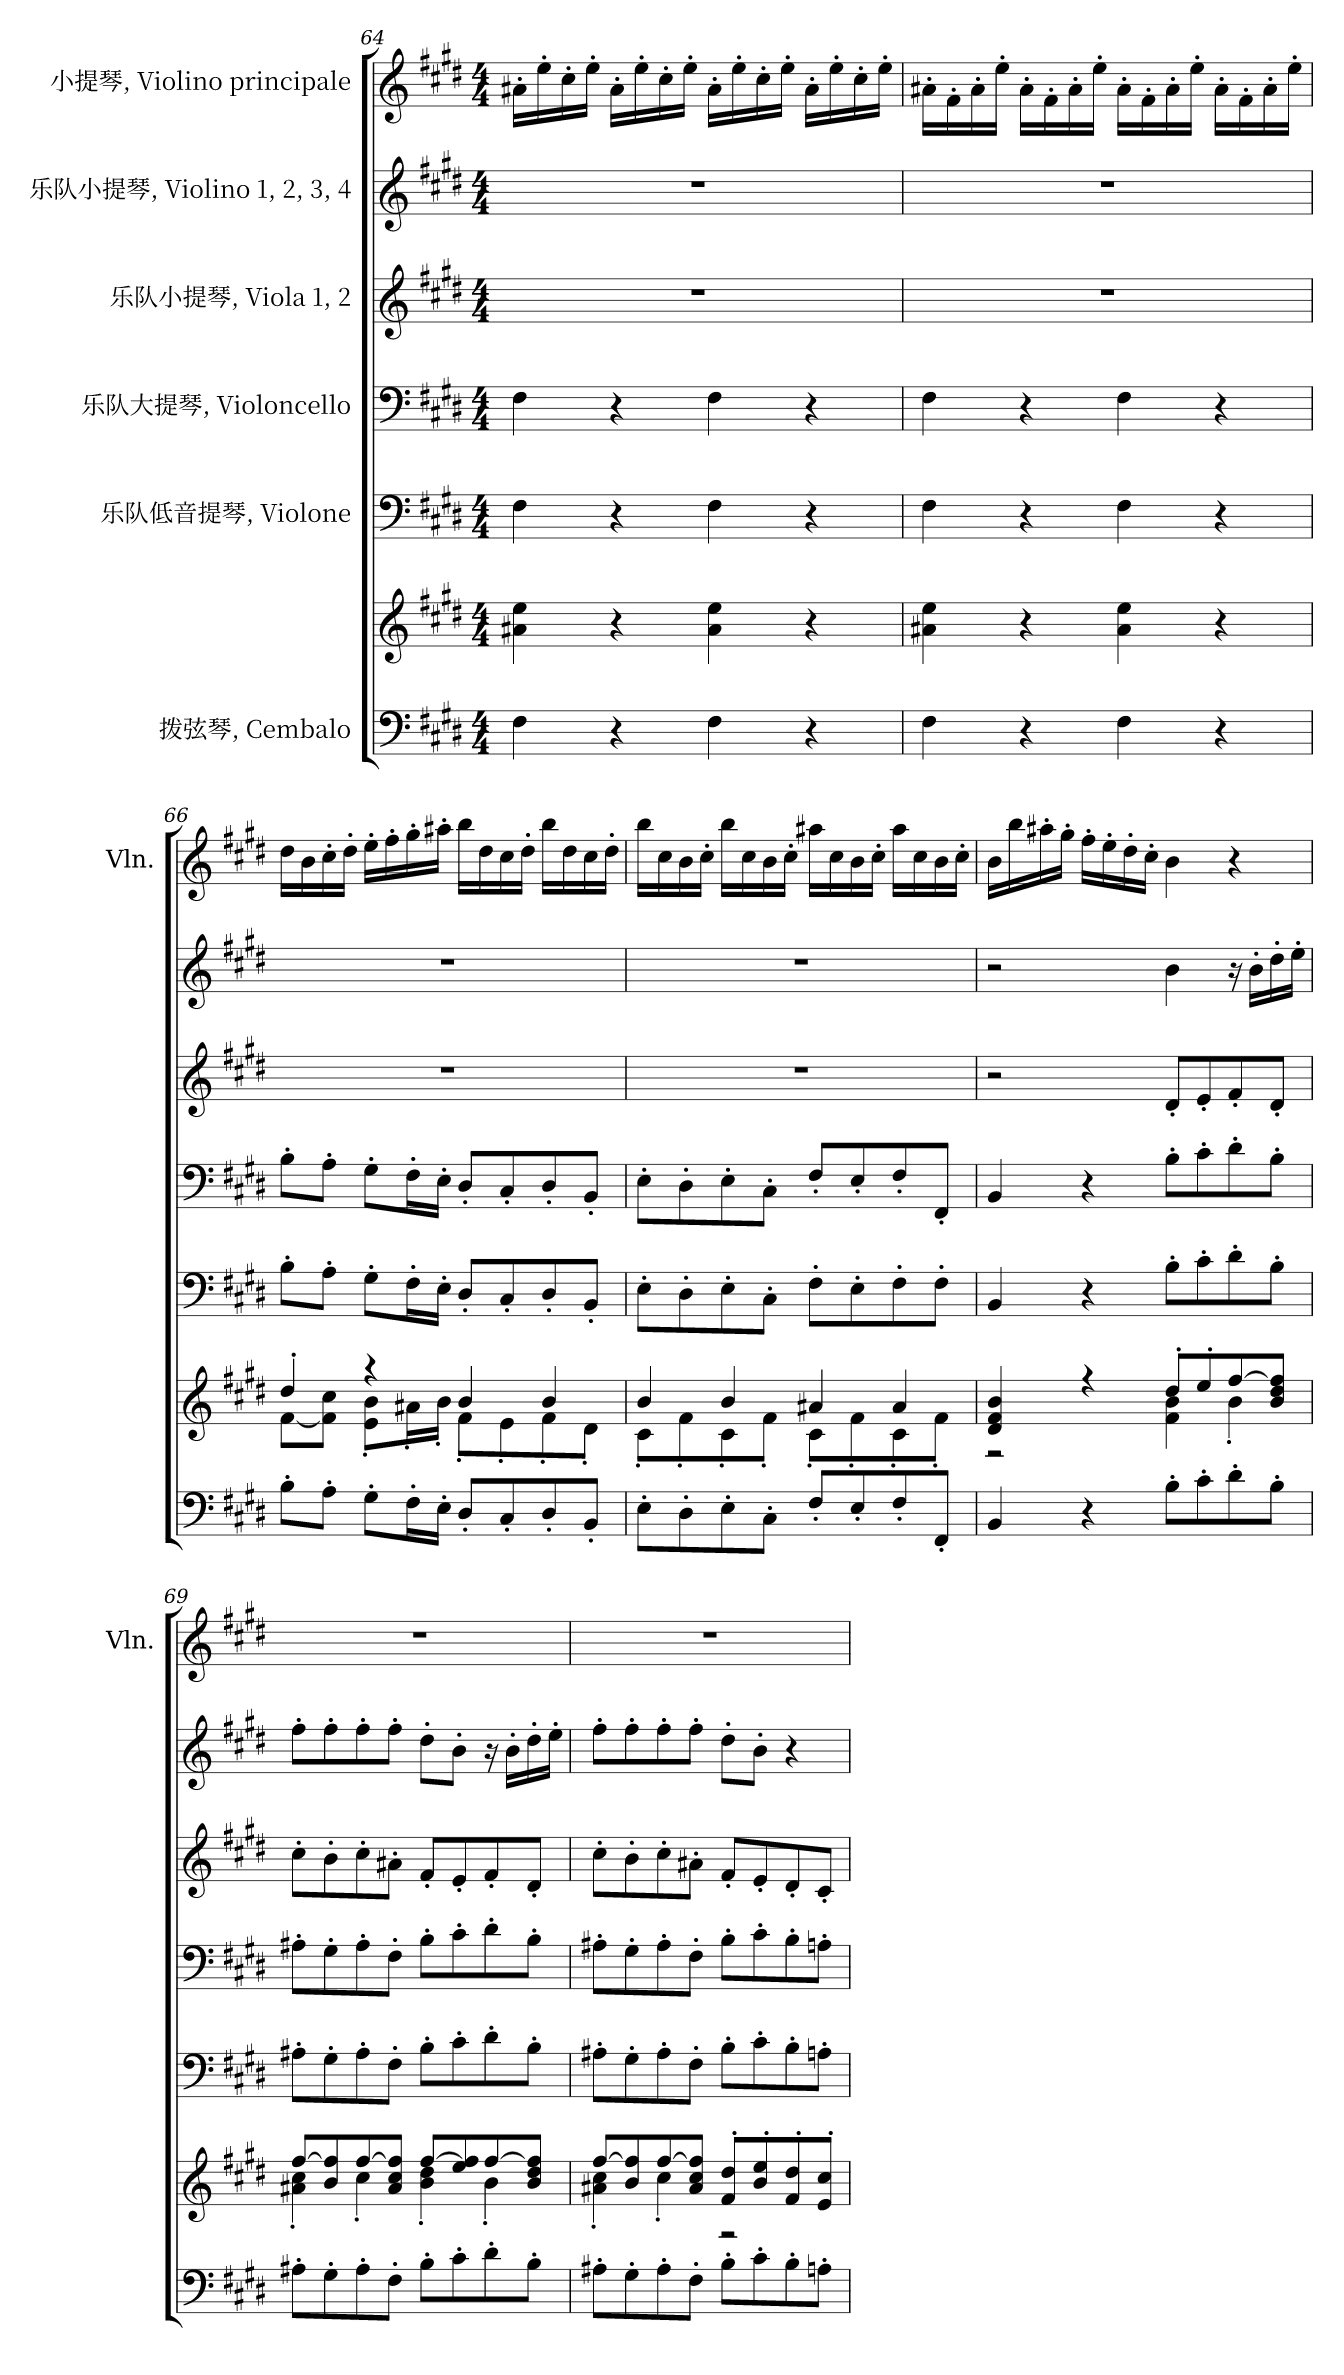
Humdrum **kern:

**kern	**kern	**kern	**kern	**kern	**kern	**kern
*part6	*part6	*part5	*part4	*part3	*part2	*part1
*staff7	*staff6	*staff5	*staff4	*staff3	*staff2	*staff1
*I"拨弦琴, Cembalo	*	*I"乐队低音提琴, Violone	*I"乐队大提琴, Violoncello	*I"乐队小提琴, Viola 1, 2	*I"乐队小提琴, Violino 1, 2, 3, 4	*I"小提琴, Violino principale
*	*	*	*	*	*	*I'Vln.
!!LO:PB:g=z
*clefF4	*clefG2	*clefF4	*clefF4	*clefG2	*clefG2	*clefG2
*	*	*ITrd7c12	*	*	*	*
*k[f#c#g#d#]	*k[f#c#g#d#]	*k[f#c#g#d#]	*k[f#c#g#d#]	*k[f#c#g#d#]	*k[f#c#g#d#]	*k[f#c#g#d#]
*M4/4	*M4/4	*M4/4	*M4/4	*M4/4	*M4/4	*M4/4
=64	=64	=64	=64	=64	=64	=64
4F#\	4a#X\ 4ee\	4FF#\	4F#\	1r	1r	16a#X'\LL
.	.	.	.	.	.	16ee'\
.	.	.	.	.	.	16cc#'\
.	.	.	.	.	.	16ee'\JJ
4r	4r	4r	4r	.	.	16a#'\LL
.	.	.	.	.	.	16ee'\
.	.	.	.	.	.	16cc#'\
.	.	.	.	.	.	16ee'\JJ
4F#\	4a#\ 4ee\	4FF#\	4F#\	.	.	16a#'\LL
.	.	.	.	.	.	16ee'\
.	.	.	.	.	.	16cc#'\
.	.	.	.	.	.	16ee'\JJ
4r	4r	4r	4r	.	.	16a#'\LL
.	.	.	.	.	.	16ee'\
.	.	.	.	.	.	16cc#'\
.	.	.	.	.	.	16ee'\JJ
=65	=65	=65	=65	=65	=65	=65
4F#\	4a#X\ 4ee\	4FF#\	4F#\	1r	1r	16a#X'\LL
.	.	.	.	.	.	16f#'\
.	.	.	.	.	.	16a#'\
.	.	.	.	.	.	16ee'\JJ
4r	4r	4r	4r	.	.	16a#'\LL
.	.	.	.	.	.	16f#'\
.	.	.	.	.	.	16a#'\
.	.	.	.	.	.	16ee'\JJ
4F#\	4a#\ 4ee\	4FF#\	4F#\	.	.	16a#'\LL
.	.	.	.	.	.	16f#'\
.	.	.	.	.	.	16a#'\
.	.	.	.	.	.	16ee'\JJ
4r	4r	4r	4r	.	.	16a#'\LL
.	.	.	.	.	.	16f#'\
.	.	.	.	.	.	16a#'\
.	.	.	.	.	.	16ee'\JJ
!!LO:PB:g=z
=66	=66	=66	=66	=66	=66	=66
*	*^	*	*	*	*	*
8B'\L	4dd#'/	[8f#\L	8BB'\L	8B'\L	1r	1r	16dd#\LL
.	.	.	.	.	.	.	16b\
8A'\J	.	8f#\] 8cc#\J	8AA'\J	8A'\J	.	.	16cc#'\
.	.	.	.	.	.	.	16dd#'\JJ
8G#'\L	4r	8e\' 8b\'L	8GG#'\L	8G#'\L	.	.	16ee'\LL
.	.	.	.	.	.	.	16ff#'\
16F#'\L	.	16a#X'\L	16FF#'\L	16F#'\L	.	.	16gg#'\
16E'\JJ	.	16b'\JJ	16EE'\JJ	16E'\JJ	.	.	16aa#X'\JJ
8D#'/L	4b/	8f#'\L	8DD#'/L	8D#'/L	.	.	16bb\LL
.	.	.	.	.	.	.	16dd#\
8C#'/	.	8e'\	8CC#'/	8C#'/	.	.	16cc#\
.	.	.	.	.	.	.	16dd#'\JJ
8D#'/	4b/	8f#'\	8DD#'/	8D#'/	.	.	16bb\LL
.	.	.	.	.	.	.	16dd#\
8BB'/J	.	8d#'\J	8BBB'/J	8BB'/J	.	.	16cc#\
.	.	.	.	.	.	.	16dd#'\JJ
=67	=67	=67	=67	=67	=67	=67	=67
8E'\L	4b/	8c#'\L	8EE'\L	8E'\L	1r	1r	16bb\LL
.	.	.	.	.	.	.	16cc#\
8D#'\	.	8f#'\	8DD#'\	8D#'\	.	.	16b\
.	.	.	.	.	.	.	16cc#'\JJ
8E'\	4b/	8c#'\	8EE'\	8E'\	.	.	16bb\LL
.	.	.	.	.	.	.	16cc#\
8C#'\J	.	8f#'\J	8CC#'\J	8C#'\J	.	.	16b\
.	.	.	.	.	.	.	16cc#'\JJ
8F#'/L	4a#X/	8c#'\L	8FF#'\L	8F#'/L	.	.	16aa#X\LL
.	.	.	.	.	.	.	16cc#\
8E'/	.	8f#'\	8EE'\	8E'/	.	.	16b\
.	.	.	.	.	.	.	16cc#'\JJ
8F#'/	4a#/	8c#'\	8FF#'\	8F#'/	.	.	16aa#\LL
.	.	.	.	.	.	.	16cc#\
8FF#'/J	.	8f#'\J	8FF#'\J	8FF#'/J	.	.	16b\
.	.	.	.	.	.	.	16cc#'\JJ
!!LO:PB:g=z
=68	=68	=68	=68	=68	=68	=68	=68
4BB/	4d#/ 4f#/ 4b/	2r	4BBB/	4BB/	2r	2r	16b\LL
.	.	.	.	.	.	.	16bb\
.	.	.	.	.	.	.	16aa#X'\
.	.	.	.	.	.	.	16gg#'\JJ
4r	4r	.	4r	4r	.	.	16ff#'\LL
.	.	.	.	.	.	.	16ee'\
.	.	.	.	.	.	.	16dd#'\
.	.	.	.	.	.	.	16cc#'\JJ
8B'\L	8dd#'/L	4f#\ 4b\	8BB'\L	8B'\L	8d#'/L	4b\	4b\
8c#'\	8ee'/	.	8C#'\	8c#'\	8e'/	.	.
8d#'\	[8ff#/	4b'\	8D#'\	8d#'\	8f#'/	16r	4r
.	.	.	.	.	.	16b'\LL	.
8B'\J	8b/ 8dd#/ 8ff#/]J	.	8BB'\J	8B'\J	8d#'/J	16dd#'\	.
.	.	.	.	.	.	16ee'\JJ	.
=69	=69	=69	=69	=69	=69	=69	=69
8A#X'\L	[8ff#/L	4a#X\' 4cc#\'	8AA#X'\L	8A#X'\L	8cc#'\L	8ff#'\L	1r
8G#'\	8b/ 8ff#/]	.	8GG#'\	8G#'\	8b'\	8ff#'\	.
8A#'\	[8ff#/	4cc#'\	8AA#'\	8A#'\	8cc#'\	8ff#'\	.
8F#'\J	8a#/ 8cc#/ 8ff#/]J	.	8FF#'\J	8F#'\J	8a#X'\J	8ff#'\J	.
8B'\L	[8ff#/L	4b\' 4dd#\'	8BB'\L	8B'\L	8f#'/L	8dd#'\L	.
8c#'\	8ee/ 8ff#/]	.	8C#'\	8c#'\	8e'/	8b'\J	.
8d#'\	[8ff#/	4b'\	8D#'\	8d#'\	8f#'/	16r	.
.	.	.	.	.	.	16b'\LL	.
8B'\J	8b/ 8dd#/ 8ff#/]J	.	8BB'\J	8B'\J	8d#'/J	16dd#'\	.
.	.	.	.	.	.	16ee'\JJ	.
=70	=70	=70	=70	=70	=70	=70	=70
8A#X'\L	[8ff#/L	4a#X\' 4cc#\'	8AA#X'\L	8A#X'\L	8cc#'\L	8ff#'\L	1r
8G#'\	8b/ 8ff#/]	.	8GG#'\	8G#'\	8b'\	8ff#'\	.
8A#'\	[8ff#/	4cc#'\	8AA#'\	8A#'\	8cc#'\	8ff#'\	.
8F#'\J	8a#/ 8cc#/ 8ff#/]J	.	8FF#'\J	8F#'\J	8a#X'\J	8ff#'\J	.
8B'\L	8f#/' 8dd#/'L	2r	8BB'\L	8B'\L	8f#'/L	8dd#'\L	.
8c#'\	8b/' 8ee/'	.	8C#'\	8c#'\	8e'/	8b'\J	.
8B'\	8f#/' 8dd#/'	.	8BB'\	8B'\	8d#'/	4r	.
8An'\J	8e/' 8cc#/'J	.	8AAn'\J	8An'\J	8c#'/J	.	.
*	*v	*v	*	*	*	*	*
=	=	=	=	=	=	=
*-	*-	*-	*-	*-	*-	*-
